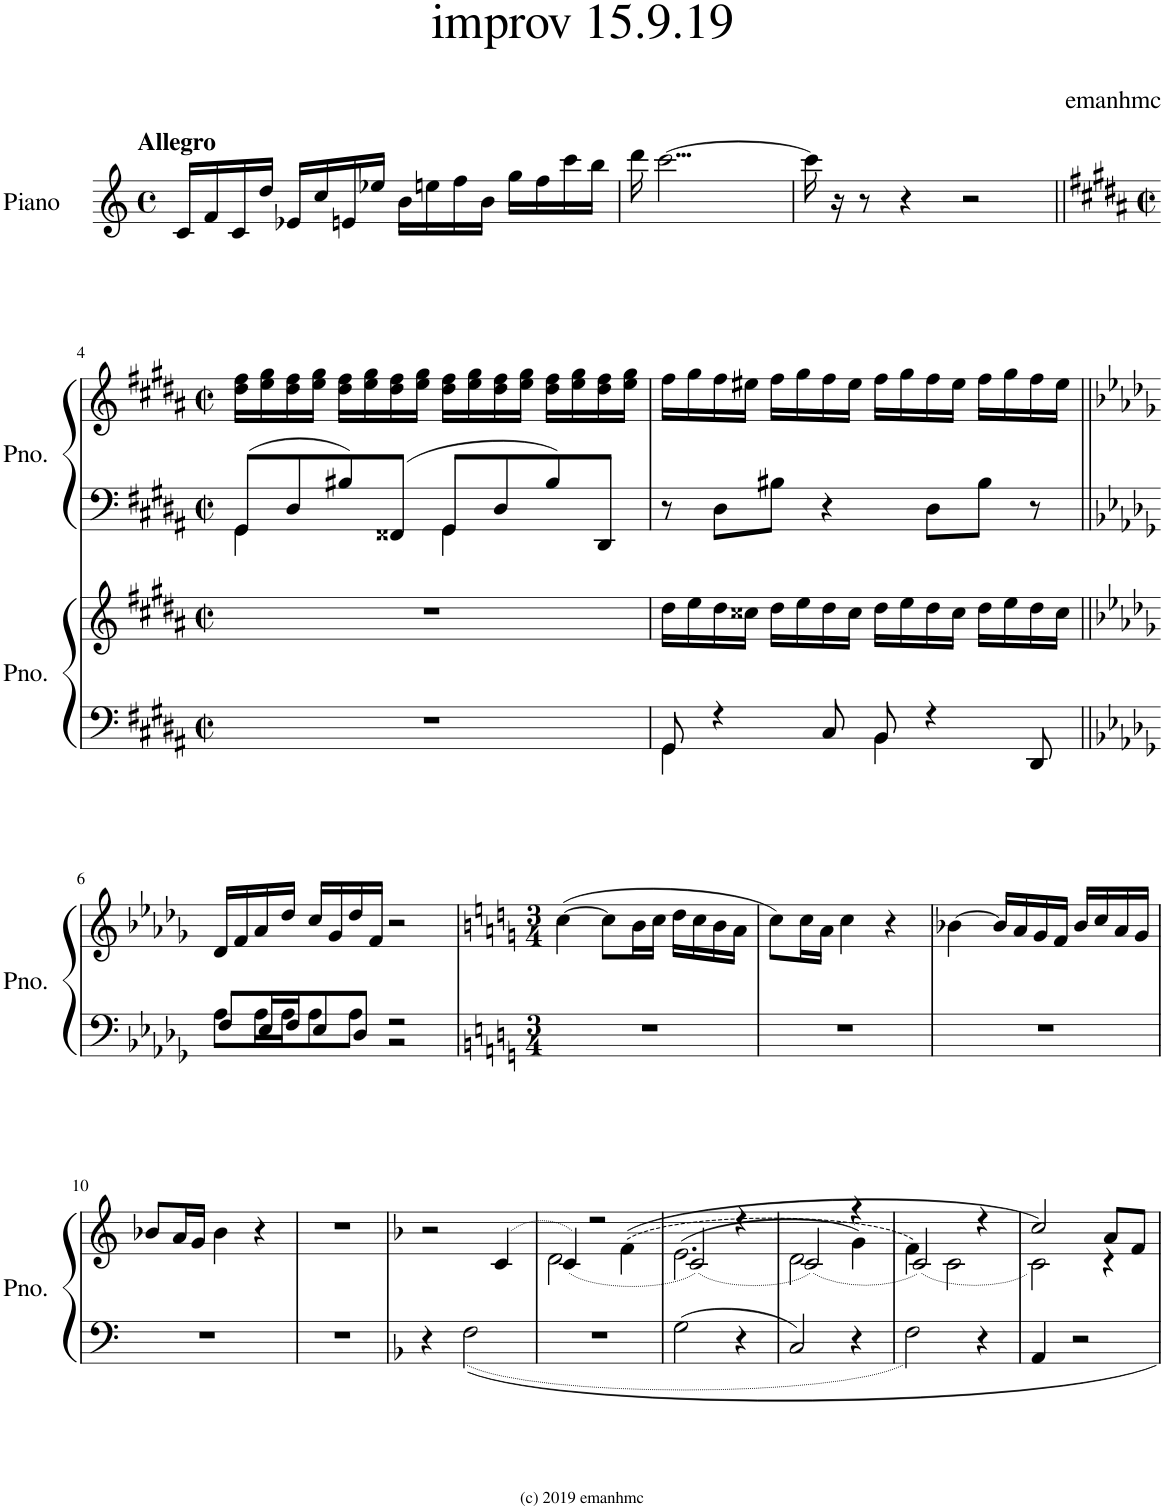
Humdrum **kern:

**kern	**kern	**kern	**kern
*part2	*part2	*part1	*part1
*staff4	*staff3	*staff2	*staff1
*I"Piano	*	*I"Piano	*
*I'Pno.	*	*I'Pno.	*
*stria5	*stria5	*stria5	*
*clefF4	*clefG2	*clefF4	*clefG2
*k[]	*k[]	*k[]	*k[]
*M4/4	*M4/4	*M4/4	*M4/4
*met(c)	*met(c)	*met(c)	*met(c)
=1	=1	=1	=1
!	!	!	!LO:TX:a:B:t=Allegro
1r	1r	1r	16c/LL
.	.	.	16f/
.	.	.	16c/
.	.	.	16dd/JJ
.	.	.	16e-X/LL
.	.	.	16cc/
.	.	.	16en/
.	.	.	16ee-X/JJ
.	.	.	16b\LL
.	.	.	16een\
.	.	.	16ff\
.	.	.	16b\JJ
.	.	.	16gg\LL
.	.	.	16ff\
.	.	.	16ccc\
.	.	.	16bb\JJ
=2	=2	=2	=2
1r	1r	1r	16ddd\
.	.	.	[2...ccc\
=3	=3	=3	=3
1r	1r	1r	16ccc\]
.	.	.	16r
.	.	.	8r
.	.	.	4r
.	.	.	2r
!!LO:LB:g=z
=4||	=4||	=4||	=4||
*k[f#c#g#d#a#]	*k[f#c#g#d#a#]	*k[f#c#g#d#a#]	*k[f#c#g#d#a#]
*M2/2	*M2/2	*M2/2	*M2/2
*met(c|)	*met(c|)	*met(c|)	*met(c|)
*	*	*^	*
1r	1r	8GG#/L	4GG#\	16dd#\ 16ff#\LL
.	.	.	.	16ee\ 16gg#\
.	.	8D#/	.	16dd#\ 16ff#\
.	.	.	.	16ee\ 16gg#\JJ
.	.	8B#X/	4ryy	16dd#\ 16ff#\LL
.	.	.	.	16ee\ 16gg#\
.	.	8FF##X/J	.	16dd#\ 16ff#\
.	.	.	.	16ee\ 16gg#\JJ
.	.	8GG#/L	4GG#\	16dd#\ 16ff#\LL
.	.	.	.	16ee\ 16gg#\
.	.	8D#/	.	16dd#\ 16ff#\
.	.	.	.	16ee\ 16gg#\JJ
.	.	8B#/	4ryy	16dd#\ 16ff#\LL
.	.	.	.	16ee\ 16gg#\
.	.	8DD#/J	.	16dd#\ 16ff#\
.	.	.	.	16ee\ 16gg#\JJ
*	*	*v	*v	*
=5	=5	=5	=5
*^	*	*	*
8GG#/	4GG#\	16dd#\LL	8r	16ff#\LL
.	.	16ee\	.	16gg#\
4r	.	16dd#\	8D#\L	16ff#\
.	.	16cc##X\JJ	.	16ee#X\JJ
.	4ryy	16dd#\LL	8B#X\J	16ff#\LL
.	.	16ee\	.	16gg#\
8C#/	.	16dd#\	4r	16ff#\
.	.	16cc##\JJ	.	16ee#\JJ
8BB/	4BB\	16dd#\LL	.	16ff#\LL
.	.	16ee\	.	16gg#\
4r	.	16dd#\	8D#\L	16ff#\
.	.	16cc##\JJ	.	16ee#\JJ
.	4ryy	16dd#\LL	8B#\J	16ff#\LL
.	.	16ee\	.	16gg#\
8DD#/	.	16dd#\	8r	16ff#\
.	.	16cc##\JJ	.	16ee#\JJ
*v	*v	*	*	*
!!LO:LB:g=z
=6||	=6||	=6||	=6||
*k[b-e-a-d-g-]	*k[b-e-a-d-g-]	*k[b-e-a-d-g-]	*k[b-e-a-d-g-]
*	*	*^	*
1r	1r	8F/L	8A-\L	16d-/LL
.	.	.	.	16f/
.	.	16E-/L	16A-\L	16a-/
.	.	16F/J	16A-\J	16dd-/JJ
.	.	8E-/	8A-\	16cc/LL
.	.	.	.	16g-/
.	.	8D-/J	8A-\J	16dd-/
.	.	.	.	16f/JJ
.	.	2r	2r	2r
*	*	*v	*v	*
=7	=7	=7	=7
*k[]	*k[]	*k[]	*k[]
*M3/4	*M3/4	*M3/4	*M3/4
2.r	2.r	2.r	([4cc\
.	.	.	8cc\L]
.	.	.	16b\L
.	.	.	16cc\JJ
.	.	.	16dd\LL
.	.	.	16cc\
.	.	.	16b\
.	.	.	16a\JJ
=8	=8	=8	=8
2.r	2.r	2.r	8cc\L)
.	.	.	16cc\L
.	.	.	16a\JJ
.	.	.	4cc\
.	.	.	4r
=9	=9	=9	=9
2.r	2.r	2.r	[4b-X\
.	.	.	16b-/LL]
.	.	.	16a/
.	.	.	16g/
.	.	.	16f/JJ
.	.	.	16b-/LL
.	.	.	16cc/
.	.	.	16a/
.	.	.	16g/JJ
!!LO:LB:g=z
=10	=10	=10	=10
2.r	2.r	2.r	8b-X/L
.	.	.	16a/L
.	.	.	16g/JJ
.	.	.	4b-\
.	.	.	4r
=11	=11	=11	=11
2.r	2.r	2.r	2.r
=12	=12	=12	=12
*k[b-]	*k[b-]	*k[b-]	*k[b-]
2.r	2.r	4r	2r
.	.	2F\	.
.	.	.	(4c/
=13	=13	=13	=13
*	*	*	*^
2.r	2.r	2.r	(<4c/)	2d\
.	.	.	2r	.
.	.	.	.	(>(>4f\
=14	=14	=14	=14	=14
2.r	2.r	2G\	(<2c/)	(>2.e\
.	.	4r	4r	.
=15	=15	=15	=15	=15
2.r	2.r	2C/	(<2c/)	2d\
.	.	4r	4r	4g\)
=16	=16	=16	=16	=16
2.r	2.r	2F\	(<2c/)	4f\)
.	.	.	.	2c\
.	.	4r	4r	.
=17	=17	=17	=17	=17
2.r	2.r	4AA/	2cc/)	2c\)
.	.	2r	.	.
.	.	.	8a/L	4r
.	.	.	8f/J	.
*	*	*	*v	*v
=	=	=	=
*-	*-	*-	*-
